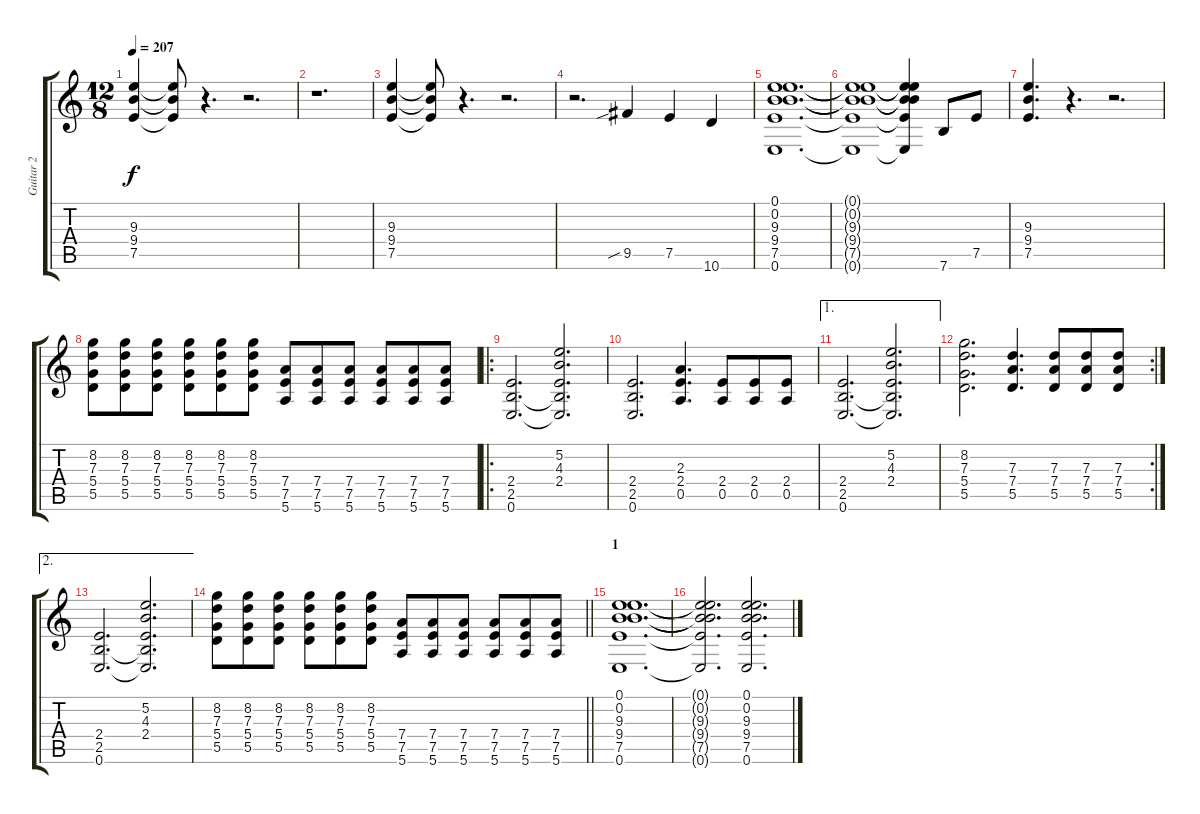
\track ("Guitar 2" "Guitar 2") {instrument distortionguitar}
\staff {score tabs}
\tuning (E4 B3 G3 D3 A2 E2) {hide}
\ts (12 8)
\tempo 207
\clef g2
\ks c
(9.3 9.4 7.5).4{dy f volume 11 instrument distortionguitar} (9.3{t} 9.4{t} 7.5{t}).8 r.4{d} r.2{d} |
r.1{d} |
(9.3 9.4 7.5).4 (9.3{t} 9.4{t} 7.5{t}).8 r.4{d} r.2{d} |
r.2{d} 9.5{sib}.4 7.5.4 10.6.4 |
(0.1 0.2 9.3 9.4 7.5 0.6).1{d} |
(0.1{t} 0.2{t} 9.3{t} 9.4{t} 7.5{t} 0.6{t}).1 (0.1{t} 0.2{t} 9.3{t} 9.4{t} 7.5{t} 0.6{t}).4 7.6.8 7.5.8 |
(9.3 9.4 7.5).4{d} r.4{d} r.2{d} |
(8.2 7.3 5.4 5.5).8 (8.2 7.3 5.4 5.5).8 (8.2 7.3 5.4 5.5).8 (8.2 7.3 5.4 5.5).8 (8.2 7.3 5.4 5.5).8 (8.2 7.3 5.4 5.5).8 (7.4 7.5 5.6).8 (7.4 7.5 5.6).8 (7.4 7.5 5.6).8 (7.4 7.5 5.6).8 (7.4 7.5 5.6).8 (7.4 7.5 5.6).8 |
\ro
(2.4 2.5 0.6).2{d} (5.2 4.3 2.4 2.5{t} 0.6{t}).2{d} |
(2.4 2.5 0.6).2{d} (2.3 2.4 0.5).4{d} (2.4 0.5).8 (2.4 0.5).8 (2.4 0.5).8 |
\ae 1
(2.4 2.5 0.6).2{d} (5.2 4.3 2.4 2.5{t} 0.6{t}).2{d} |
\rc 2
(8.2 7.3 5.4 5.5).2{d} (7.3 7.4 5.5).4{d} (7.3 7.4 5.5).8 (7.3 7.4 5.5).8 (7.3 7.4 5.5).8 |
\ae 2
(2.4 2.5 0.6).2{d} (5.2 4.3 2.4 2.5{t} 0.6{t}).2{d} |
\barLineRight lightlight
(8.2 7.3 5.4 5.5).8 (8.2 7.3 5.4 5.5).8 (8.2 7.3 5.4 5.5).8 (8.2 7.3 5.4 5.5).8 (8.2 7.3 5.4 5.5).8 (8.2 7.3 5.4 5.5).8 (7.4 7.5 5.6).8 (7.4 7.5 5.6).8 (7.4 7.5 5.6).8 (7.4 7.5 5.6).8 (7.4 7.5 5.6).8 (7.4 7.5 5.6).8 |
\section ("" "1")
(0.1 0.2 9.3 9.4 7.5 0.6).1{d} |
(0.1{t} 0.2{t} 9.3{t} 9.4{t} 7.5{t} 0.6{t}).2{d} (0.1 0.2 9.3 9.4 7.5 0.6).2{d}
